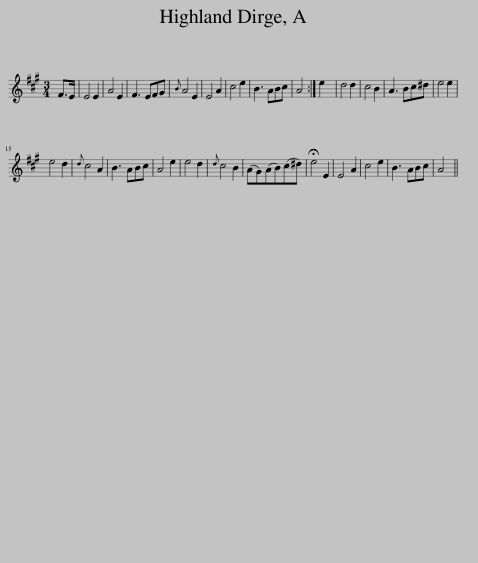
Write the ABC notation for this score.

X:1
L:1/8
M:3/4
I:linebreak $
K:A
V:1 treble
V:1
 F>E | E4 E2 | A4 E2 | F3 EFG |{B} A4 E2 | %5
 E4 A2 | c4 e2 | B3 ABc | A4 :| e2 | %10
 d4 d2 | c4 B2 | A3 Bc^d | e4 e2 |$ e4 d2 | %15
{d} c4 A2 | B3 ABc | A4 e2 | e4 d2 |{d} c4 B2 | %20
 (AG)(AB)(c^d) | !fermata!e4 E2 | E4 A2 | c4 e2 | B3 ABc | %25
 A4 || %26
